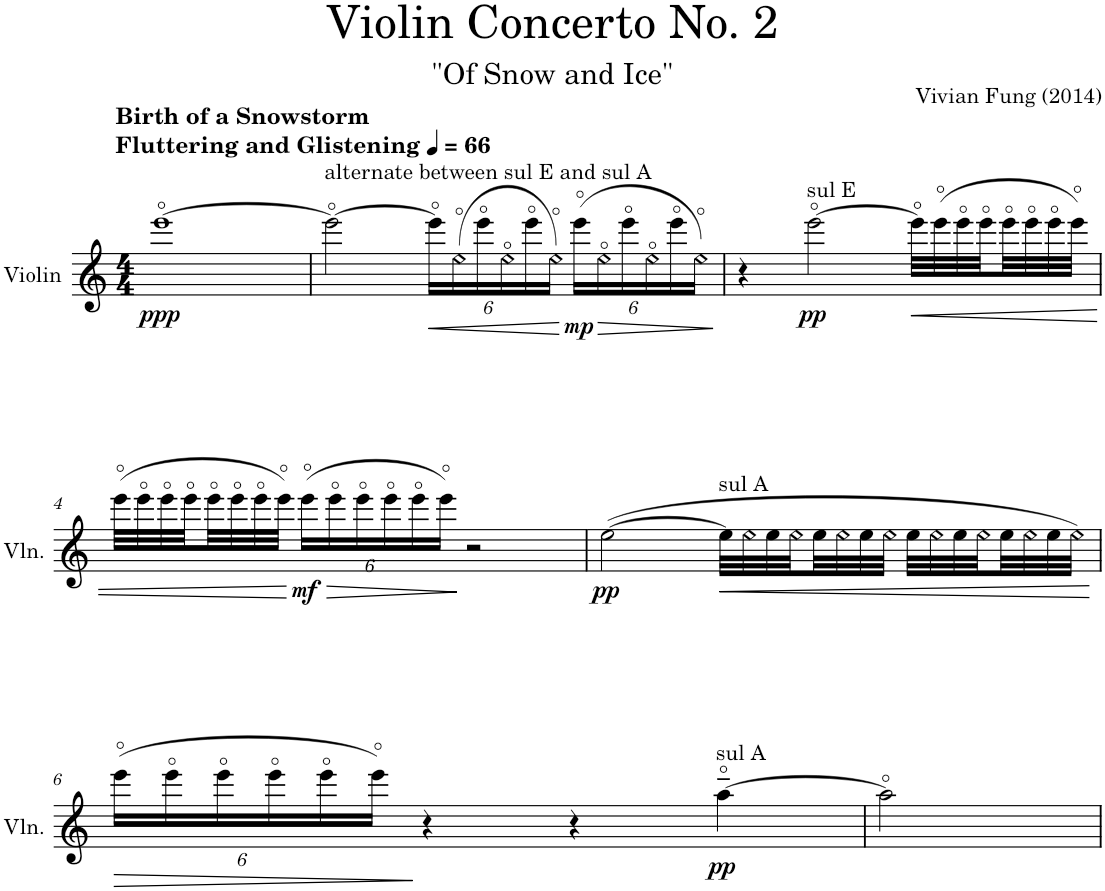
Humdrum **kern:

**kern	**dynam
*part1	*part1
*staff1	*staff1
*I"Violin	*
*I'Vln.	*
*clefG2	*
*k[]	*
*M4/4	*
*MM66	*
=1	=1
!LO:TX:a:B:t=Birth of a Snowstorm	!
!LO:TX:a:t=Fluttering and Glistening	!
!	!LO:DY:b
[1eee	ppp
=2	=2
!LO:TX:a:t=alternate between sul E and sul A	!
2eee\_	.
*Xbrackettup	*
!	!LO:HP:b
24eee\LL]	<
!LO:N:head=open	!
(24ee\	.
24eee\	.
!LO:N:head=open	!
24ee\	.
24eee\	.
!LO:N:head=open	!
24ee\JJ)	.
!	!LO:DY:n=1:b
(24eee\LL	[ mp
!LO:N:head=open	!LO:HP:b
24ee\	>
24eee\	.
!LO:N:head=open	!
24ee\	.
24eee\	.
!LO:N:head=open	!
24ee\JJ)	.
.	]
=3	=3
4r	.
!LO:TX:a:t=sul E	!
!	!LO:DY:b
[2eee\	pp
!	!LO:HP:b
32eee\LLL]	<
(32eee\	.
32eee\	.
32eee\	.
32eee\	.
32eee\	.
32eee\	.
32eee\JJJ)	.
!!LO:LB:g=z
=4	=4
(32eee\LLL	.
32eee\	.
32eee\	.
32eee\	.
32eee\	.
32eee\	.
32eee\	.
32eee\JJJ)	.
!	!LO:HP:n=1:b
!	!LO:DY:n=1:b
(24eee\LL	[ > mf
24eee\	.
24eee\	.
24eee\	.
24eee\	.
24eee\JJ)	.
2r	]
=5	=5
!	!LO:DY:b
([2ee\	pp
!LO:TX:a:t=sul A	!
!	!LO:HP:b
32ee\LLL]	<
!LO:N:head=open	!
32ee\	.
32ee\	.
!LO:N:head=open	!
32ee\	.
32ee\	.
!LO:N:head=open	!
32ee\	.
32ee\	.
!LO:N:head=open	!
32ee\JJJ	.
32ee\LLL	.
!LO:N:head=open	!
32ee\	.
32ee\	.
!LO:N:head=open	!
32ee\	.
32ee\	.
!LO:N:head=open	!
32ee\	.
32ee\	.
!LO:N:head=open	!
32ee\JJJ)	.
.	[
!!LO:LB:g=z
=6	=6
!	!LO:HP:b
(24eee\LL	>
24eee\	.
24eee\	.
24eee\	.
24eee\	.
24eee\JJ)	.
4r	]
4r	.
!LO:TX:a:t=sul A	!
!	!LO:DY:b
[4aa~\	pp
=7	=7
2aa\]	.
=	=
*-	*-
